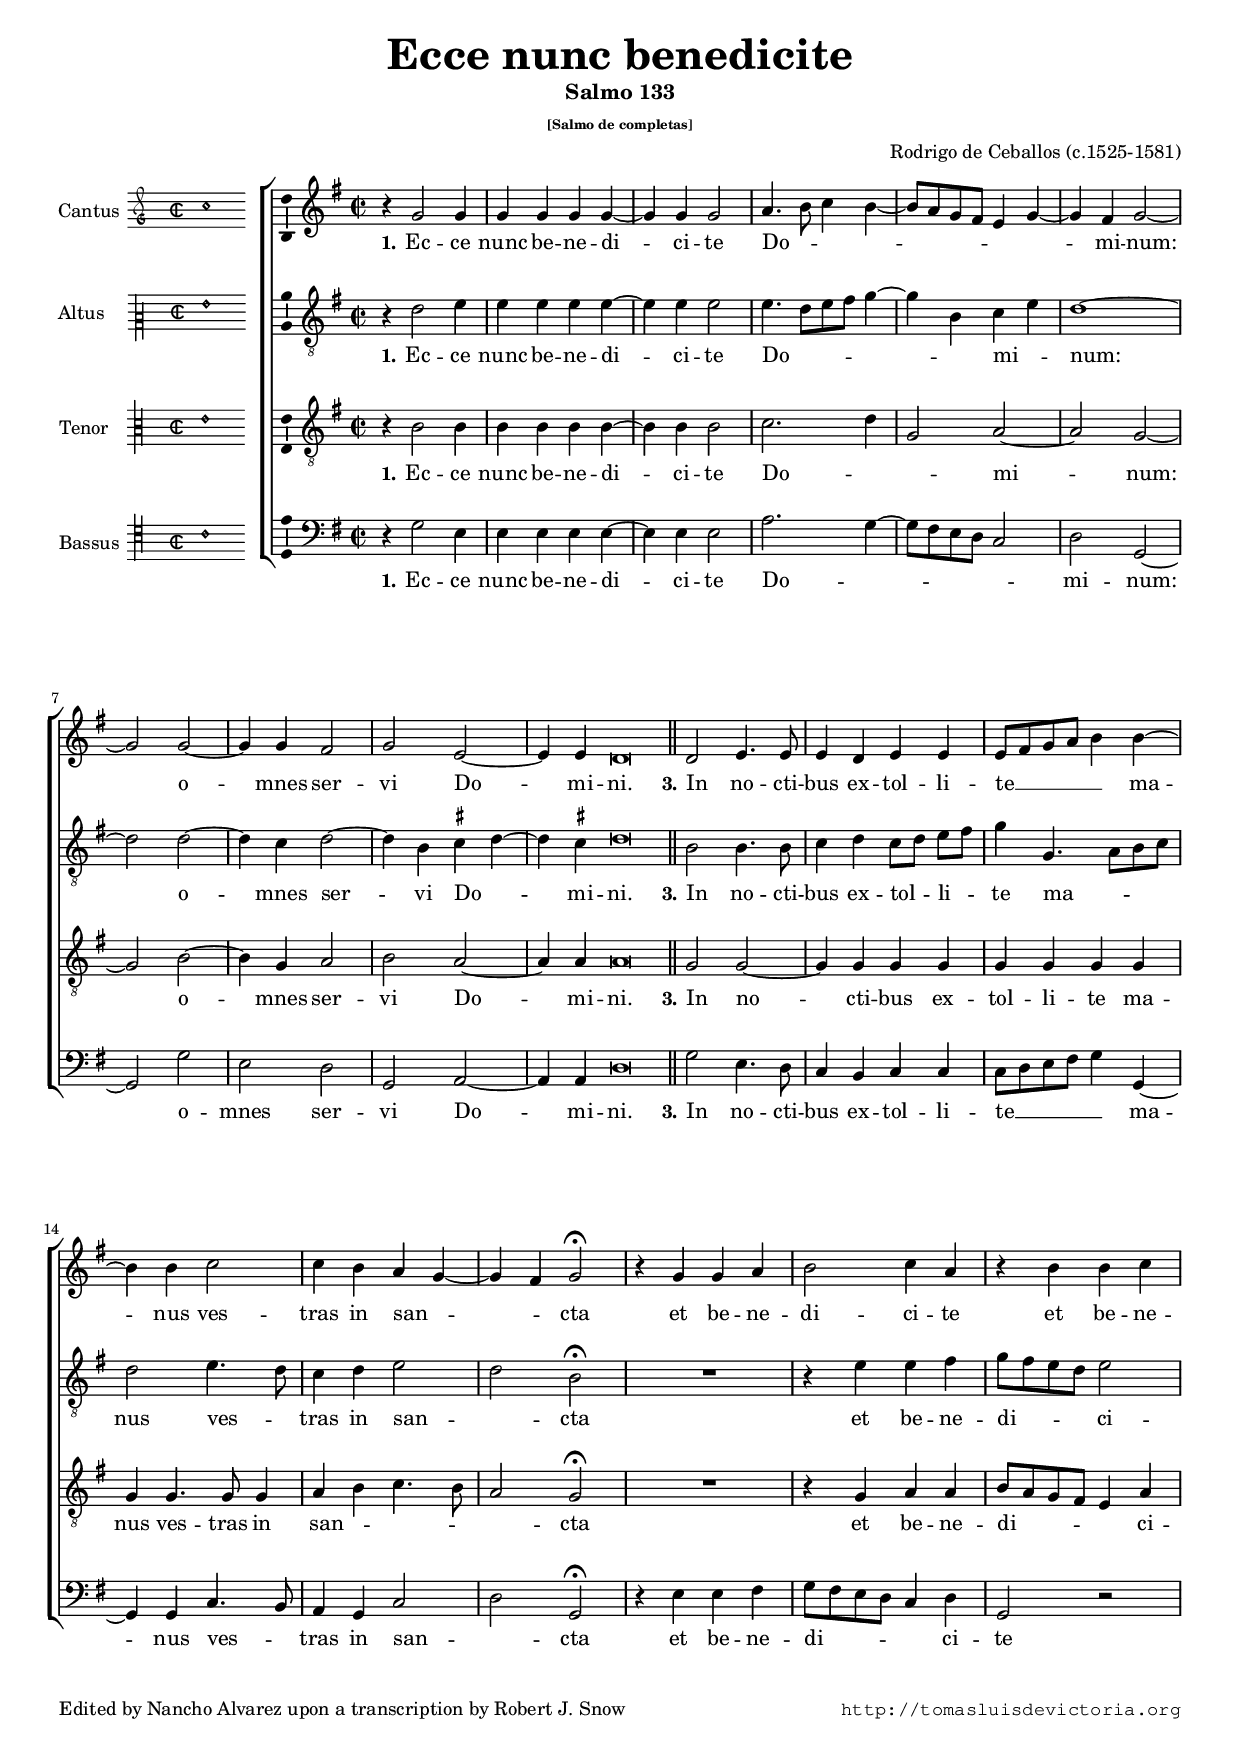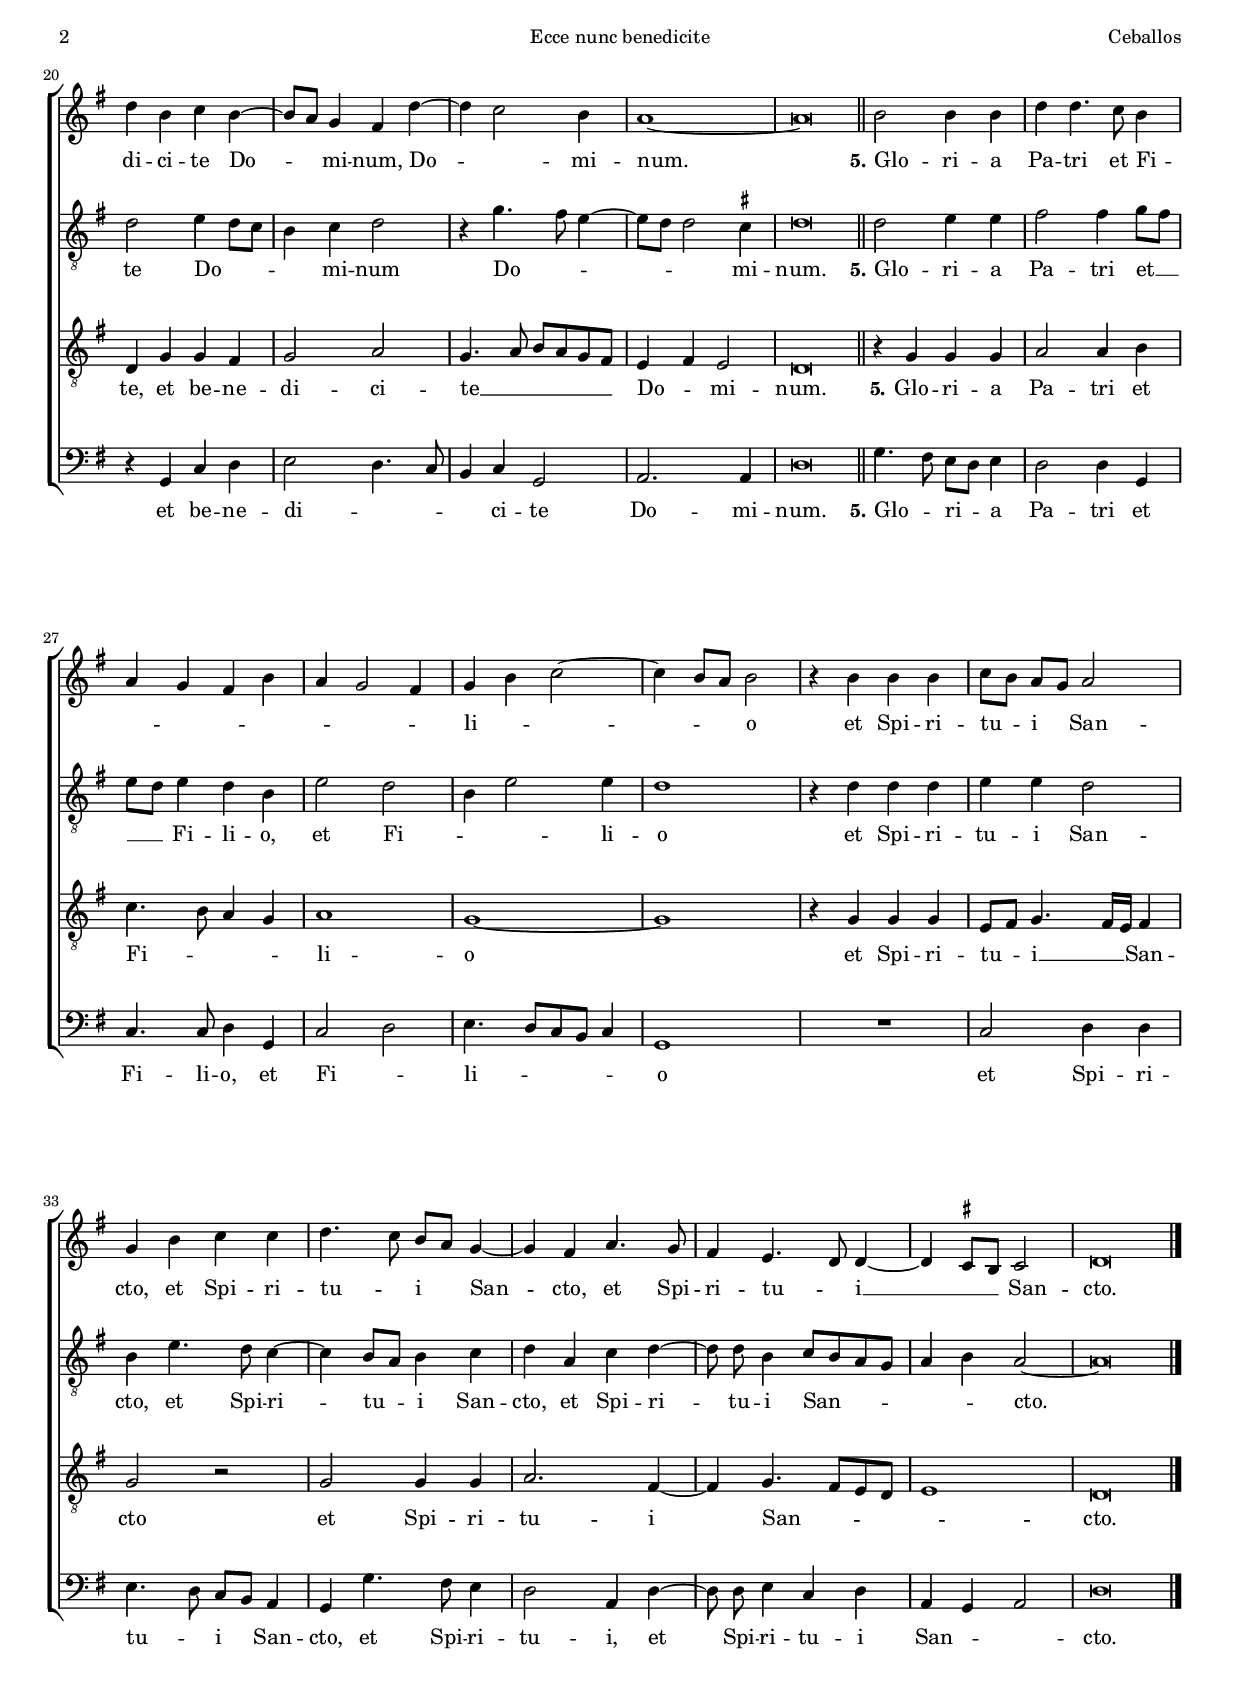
\version "2.22.0"

#(set-default-paper-size "a4")
#(set-global-staff-size 16.4)
#(ly:set-option 'point-and-click #f)
%mobile -s15.5 -i3.2

italicas=\override LyricText.font-shape = #'italic
rectas=\override LyricText.font-shape = #'upright
ss=\once \set suggestAccidentals = ##t
incipitwidth = 20
mtempo={\tempo 4 = 100}
mtempob={\tempo 4 = 50}
mt=#(define-music-function (offset) (number?) ; move lyric text
      #{ \once \override LyricText.X-offset = -$offset #})

htitle="Ecce nunc benedicite"
hcomposer="Ceballos"

\header {
	title=\markup{\fontsize #3 "Ecce nunc benedicite"}
	subtitle="Salmo 133"
	subsubtitle=\markup{\fontsize #-2 "[Salmo de completas]"}
	composer="Rodrigo de Ceballos (c.1525-1581)"
        pdfauthor=\composer
	%opus="(-)"
	%poet=\markup{"Ms. 3 capilla real de Granada"}
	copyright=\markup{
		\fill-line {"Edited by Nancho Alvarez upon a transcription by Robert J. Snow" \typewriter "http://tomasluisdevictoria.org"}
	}
%	tagline=""
}

global={\key c \major \time 2/2
        \skip 1*10 \bar "||"
        %tablet \break
        \skip 1*14 \bar "||"
        %tablet \break
        \skip 1*14 \bar "|."
}


cantus=\relative c''{
	r4 c2 c4
	c4 c c c ~
	c4 c c2
	d4. e8 f4 e4 ~
	e8 d c b a4 c ~
	c b c2 ~
	c c ~
	c4 c b2
	c a ~
	a4 a \mtempob g\breve*1/4 \mtempo 
	g2 a4. a8
	a4 g a a
	a8 b c d e4 e ~
	e4 e f2
	f4 e d c ~
	c b c2^\fermata 
	r4 c c d
	e2 f4 d
	r4 e e f
	g e f e ~
	e8 d c4 b g' ~
	g4 f2 e4 % suena muy raro
	d1 ~
	d\breve*1/2
	e2 e4 e
	g4 g4. f8 e4
	d c b e
	d c2 b4
	c4 e f2 ~
	f4 e8 d e2
	r4 e e e
	f8[ e] d[ c] d2
	c4 e f f
	g4. f8 e d c4 ~
	c b d4. c8
	b4 a4. g8 g4 ~
	g \ss fis8 e fis2 % esta cadencia suena rarisima
	g\breve*1/2
}

altus=\relative c''{
	r4 g2 a4
	a a a a ~
	a a a2
	a4. g8[ a b] c4 ~
	c4 e, f a
	g1 ~
	g2 g ~
	g4 f g2 ~
	g4 e \ss fis g ~ % Snow f
	g \ss fis g\breve*1/4
	e2 e4. e8
	f4 g f8[ g] a[ b]
	c4 c,4. d8 e f
	g2 a4. g8
	f4 g a2
	g e^\fermata
	R1
	r4 a a b
	c8 b a g a2
	g2 a4 g8 f
	e4 f g2 % Snow a2
	r4 c4. b8 a4 ~
	a8 g g2 \ss fis4
	g\breve*1/2
	g2 a4 a
	b2 b4 c8 b
	a g a4 g e
	a2 g
	e4 a2 a4
	g1
	r4 g g g
	a a g2
	e4 a4. g8 f4 ~
	f e8 d e4 f
	g d f g ~
	g8 \noBeam g e4 f8 e d c
	d4 e d2 ~
	d\breve*1/2
}

tenor=\relative c'{
	r4 e2 e4
	e e e e ~
	e e e2
	f2. g4
	c,2 d ~
	d2 c ~
	c2 e2 ~
	e4 c d2
	e d2 ~
	d4 d d\breve*1/4
	c2 c ~
	c4 c c c
	c c c c
	c c4. c8 c4 
	d e f4. e8
	d2 c^\fermata 
	R1
	r4 c d d
	e8 d c b a4 d
	g, c c b
	c2 d
	c4. d8 e d c b
	a4 b a2
	g\breve*1/2
	r4 c c c
	d2 d4 e
	f4. e8 d4 c
	d1
	c1 ~
	c
	r4 c c c
	a8 b c4. b16 a b4
	c2 r
	c2 c4 c
	d2. b4 ~
	b4 c4. b8 a g
	a1
	g\breve*1/2
}

bassus=\relative c'{
	r4 c2 a4
	a a a a ~
	a a a2
	d2. c4 ~
	c8 b a g f2
	g c, ~ % Snow f c ~
	c c'2
	a g
	c, d ~
	d4 d g\breve*1/4
	c2 a4. g8
	f4 e f f
	f8 g a b c4 c, ~
	c4 c f4. e8
	d4 c f2
	g c,^\fermata
	r4 a' a b
	c8 b a g f4 g
	c,2 r
	r4 c f g
	a2 g4. f8
	e4 f c2
	d2. d4
	g\breve*1/2
	c4. b8 a g a4
	g2 g4 c, % Snow d
	f4. f8 g4 c,
	f2 g
	a4. g8[ f e] f4 
	c1
	R1
	f2 g4 g
	a4. g8 f e d4
	c c'4. b8 a4
	g2 d4 g ~
	g8 \noBeam g a4 f g
	d c d2
	g\breve*1/2
}

textocantus=\lyricmode{
\set stanza = "1."
Ec -- ce nunc be -- ne -- di -- ci -- te
Do -- _ _ _ _ _ _ _ _ mi -- \mt #1 num:
o -- mnes ser -- vi Do -- mi -- ni.
\set stanza = "3."
\mt #0
In no -- cti -- bus ex -- tol -- li -- te __ _ _ _ _ 
\mt #.5 ma -- nus ves -- tras in san -- _ _ cta
et be -- ne -- di -- ci -- te
et be -- ne -- di -- ci -- te Do -- _ mi -- num,
Do -- _ mi -- num.
\set stanza = "5."
\mt #0
Glo -- ri -- a Pa -- tri et Fi -- _ _ _ _ _ _ _ li -- _ _ _ _ o
et Spi -- ri -- tu -- _ i _ San -- cto,
et Spi -- ri -- tu -- _ i _ San -- cto,
et Spi -- ri -- tu -- _ i __ _ _ \mt #.6 San -- cto.
}

textoaltus=\lyricmode{
\set stanza = "1."
Ec -- ce nunc be -- ne -- di -- ci -- te
Do -- _ _ _ _ _ mi -- _ num:
o -- mnes ser -- vi Do -- _ mi -- ni.
\set stanza = "3."
\mt #0
In no -- cti -- bus ex -- tol -- _ li -- _ te ma -- _ _ _ nus
ves -- _ tras in san -- _ cta
et be -- ne -- di -- _ _ _ ci -- te Do -- _ _ _ mi -- num
Do -- _ _ _ _ mi -- num.
\set stanza = "5."
\mt #0
Glo -- ri -- a Pa -- tri 
et __ _ _ _ Fi -- li -- o,
et Fi -- _ _ li -- o
et Spi -- ri -- tu -- i San -- cto,
et Spi -- ri -- tu -- _ i San -- cto,
et Spi -- ri -- tu -- i San -- _ _ _ _ _ cto.
}

textotenor=\lyricmode{
\set stanza = "1."
Ec -- ce nunc be -- ne -- di -- ci -- te 
Do -- _ _ mi -- \mt #1 num:
o -- mnes ser -- vi Do -- mi -- ni.
\set stanza = "3."
\mt #0
In no -- cti -- bus ex -- tol -- li -- te
ma -- nus ves -- tras in \mt #.5 san -- _ _ _ _ cta
et be -- ne -- di -- _ _ _ _ ci -- te,
et be -- ne -- di -- ci -- te __ _ _ _ _ _ Do -- _ mi -- num.
\set stanza = "5."
Glo -- ri -- a Pa -- tri et Fi -- _ _ _ li -- o
et Spi -- ri -- tu -- _ i __ _ _ San -- cto
et Spi -- ri -- tu -- i San -- _ _ _ _ cto.
}

textobassus=\lyricmode{
\set stanza = "1."
Ec -- ce nunc be -- ne -- di -- ci -- te
Do -- _ _ _ _ _ mi -- \mt #1 num:
o -- mnes ser -- vi Do -- mi -- ni.
\set stanza = "3."
\mt #0
In no -- cti -- bus ex -- tol -- li -- te __ _ _ _ _
\mt #.5 ma -- nus ves -- _ tras in san -- _ cta
et be -- ne -- di -- _ _ _ _ ci -- te
et be -- ne -- di -- _ _ _ ci -- te
Do -- mi -- num.
\set stanza = "5."
\mt #0
Glo -- _ ri -- _ a Pa -- tri
et Fi -- li -- o,
et Fi -- _ li -- _ _ _ _ o
et Spi -- ri -- tu -- _ i _ San -- cto,
et Spi -- ri -- tu -- i,
et Spi -- ri -- tu -- i \mt #.7 San -- _ _ cto.
}


incipitcantus=\markup{
	\score{
		{ 
		\set Staff.instrumentName="Cantus "
		\override NoteHead.style = #'neomensural
		\override Staff.TimeSignature.style = #'neomensural
		\cadenzaOn 
		\clef "petrucci-g"
		\key c \major
		\time 2/2
                c''1
		} 

	\layout { line-width=\incipitwidth indent = 0 }
	}
}

incipitaltus=\markup{
	\score{
		{ 
		\set Staff.instrumentName="Altus    "
		\override NoteHead.style = #'neomensural 
		\override Staff.TimeSignature.style = #'neomensural
		\cadenzaOn 
		\clef "petrucci-c2"
		\key c \major
		\time 2/2
                g'1
		} 
	\layout { line-width=\incipitwidth indent = 0 }
	}
}


incipittenor=\markup{
	\score{
		{ 
		\set Staff.instrumentName="Tenor   "
		\override NoteHead.style = #'neomensural 
		\override Staff.TimeSignature.style = #'neomensural
		\cadenzaOn 
		\clef "petrucci-c3"
		\key c \major
		\time 2/2
                e'1
		} 
	\layout { line-width=\incipitwidth indent=0 }
	}
}

incipitbassus=\markup{
	\score{
		{ 
		\set Staff.instrumentName="Bassus "
		\override NoteHead.style = #'neomensural
		\override Staff.TimeSignature.style = #'neomensural
		\cadenzaOn 
		\clef "petrucci-c4"
		\key c \major
		\time 2/2
                c'1
		} 
	\layout { line-width=\incipitwidth indent = 0 }
	}
}

%\layout {
%       \context {\Voice
%               \remove Ligature_bracket_engraver
%               \consists Mensural_ligature_engraver
%       }
%       line-width=\incipitwidth
%       indent = 0
%}

\score {\transpose c' g{
\new ChoirStaff<<

	\new Staff <<\global
	\new Voice="v1" {
		\set Staff.instrumentName=\incipitcantus
		\clef "treble"
		\cantus }
	\new Lyrics \lyricsto "v1" {\textocantus }
	>>

	\new Staff <<\global
	\new Voice="v2" {
		\set Staff.instrumentName=\incipitaltus
		\clef "G_8"
		\altus }
	\new Lyrics \lyricsto "v2" {\textoaltus }
	>>
	
	\new Staff <<\global
	\new Voice="v3" {
		\set Staff.instrumentName=\incipittenor
		\clef "G_8"
		\tenor }
	\new Lyrics \lyricsto "v3" {\textotenor }
	>>

	\new Staff <<\global
	\new Voice="v4" {
		\set Staff.instrumentName=\incipitbassus
		\clef "bass"
		\bassus }
	\new Lyrics \lyricsto "v4" {\textobassus }
	>>
	
>>

	} % transpose

\layout{ 
	\context {\Lyrics 
		\override VerticalAxisGroup.staff-affinity = #UP
		\override VerticalAxisGroup.nonstaff-relatedstaff-spacing =
			#'((basic-distance . 0) (minimum-distance . 0) (padding . 1))
		\override LyricText.font-size = #1.2
		\override LyricHyphen.minimum-distance = #0.5
	}
	\context {\Score 
		tempoHideNote = ##t
		\override BarNumber.padding = #2 
	}
	\context {\Voice 
		%melismaBusyProperties = #'()
		%autoBeaming = ##f
	}
	\context {\Staff 
                %\RemoveEmptyStaves
                %\override VerticalAxisGroup.remove-first = ##t
		\override VerticalAxisGroup.staff-staff-spacing =
			#'((basic-distance . 11) (minimum-distance . 0) (padding . 1))
		\consists Ambitus_engraver 
		\override LigatureBracket.padding = #1
	}
}

%\midi { \mtempo }

}


\paper{
	evenHeaderMarkup=\markup  \fill-line { \fromproperty #'page:page-number-string \htitle \hcomposer }
	oddHeaderMarkup= \markup  \fill-line { \on-the-fly #not-first-page \hcomposer \on-the-fly #not-first-page \htitle \on-the-fly #not-first-page \fromproperty #'page:page-number-string }
	%system-count=20
	%page-count = 8
	ragged-last-bottom = ##f
	indent=3.6\cm
	system-system-spacing =
	#'((basic-distance . 20) (minimum-distance . 0) (padding . 5))
	top-system-spacing = % header
	#'((basic-distance . 8) (minimum-distance . 0) (padding . 0))
	last-bottom-spacing = % footer
	#'((basic-distance . 12) (minimum-distance . 0) (padding . 0))
	markup-system-spacing.padding = #1.5
}
